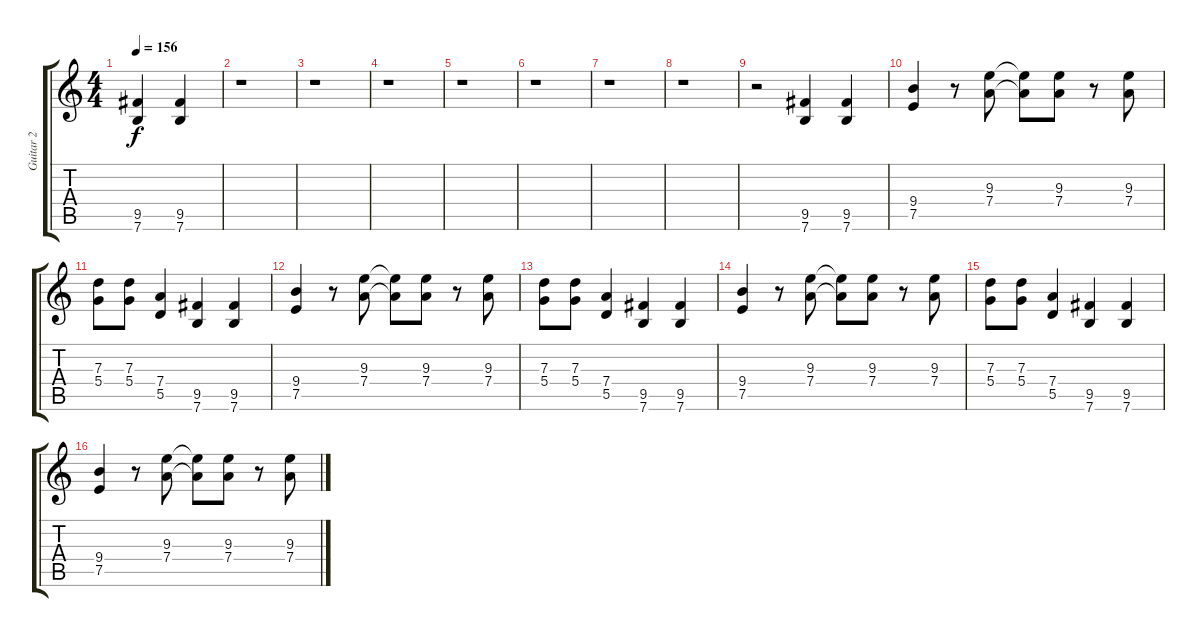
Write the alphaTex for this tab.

\track ("Guitar 2" "Guitar 2") {instrument overdrivenguitar}
\staff {score tabs}
\tuning (E4 B3 G3 D3 A2 E2) {hide}
\ts (4 4)
\tempo 156
\clef g2
\ks c
(9.5 7.6).4{dy f} (9.5 7.6).4 |
r.1 |
r.1 |
r.1 |
r.1 |
r.1 |
r.1 |
r.1 |
r.2 (9.5 7.6).4 (9.5 7.6).4 |
(9.4 7.5).4 r.8 (9.3 7.4).8 (9.3{t} 7.4{t}).8 (9.3 7.4).8 r.8 (9.3 7.4).8 |
(7.3 5.4).8 (7.3 5.4).8 (7.4 5.5).4 (9.5 7.6).4 (9.5 7.6).4 |
(9.4 7.5).4 r.8 (9.3 7.4).8 (9.3{t} 7.4{t}).8 (9.3 7.4).8 r.8 (9.3 7.4).8 |
(7.3 5.4).8 (7.3 5.4).8 (7.4 5.5).4 (9.5 7.6).4 (9.5 7.6).4 |
(9.4 7.5).4 r.8 (9.3 7.4).8 (9.3{t} 7.4{t}).8 (9.3 7.4).8 r.8 (9.3 7.4).8 |
(7.3 5.4).8 (7.3 5.4).8 (7.4 5.5).4 (9.5 7.6).4 (9.5 7.6).4 |
(9.4 7.5).4 r.8 (9.3 7.4).8 (9.3{t} 7.4{t}).8 (9.3 7.4).8 r.8 (9.3 7.4).8
